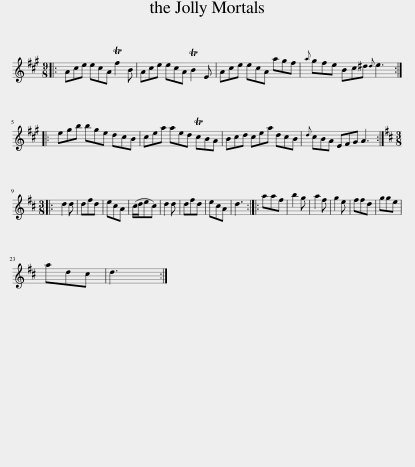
X:1
L:1/8
M:9/8
I:linebreak $
K:A
V:1 treble
V:1
|: Ace ecA Tf2 B | Ace ecA TB2 E | Ace ecA agf |{a} gfe Bc^d{d} e3 ::$ egb bge dcB | %5
 cea aed TcBA | Bcd cea dcB |{d} cBA EFG A3 ::$[K:D][M:3/8] d2 d | dfd | %10
 ecA | (c/d/ec) | d2 d | dfd | ecA | %15
 d3 :: aaf | b2 g | a2 f | g2 e | %20
 ffd | gge |$ adc | d3 :| %24
